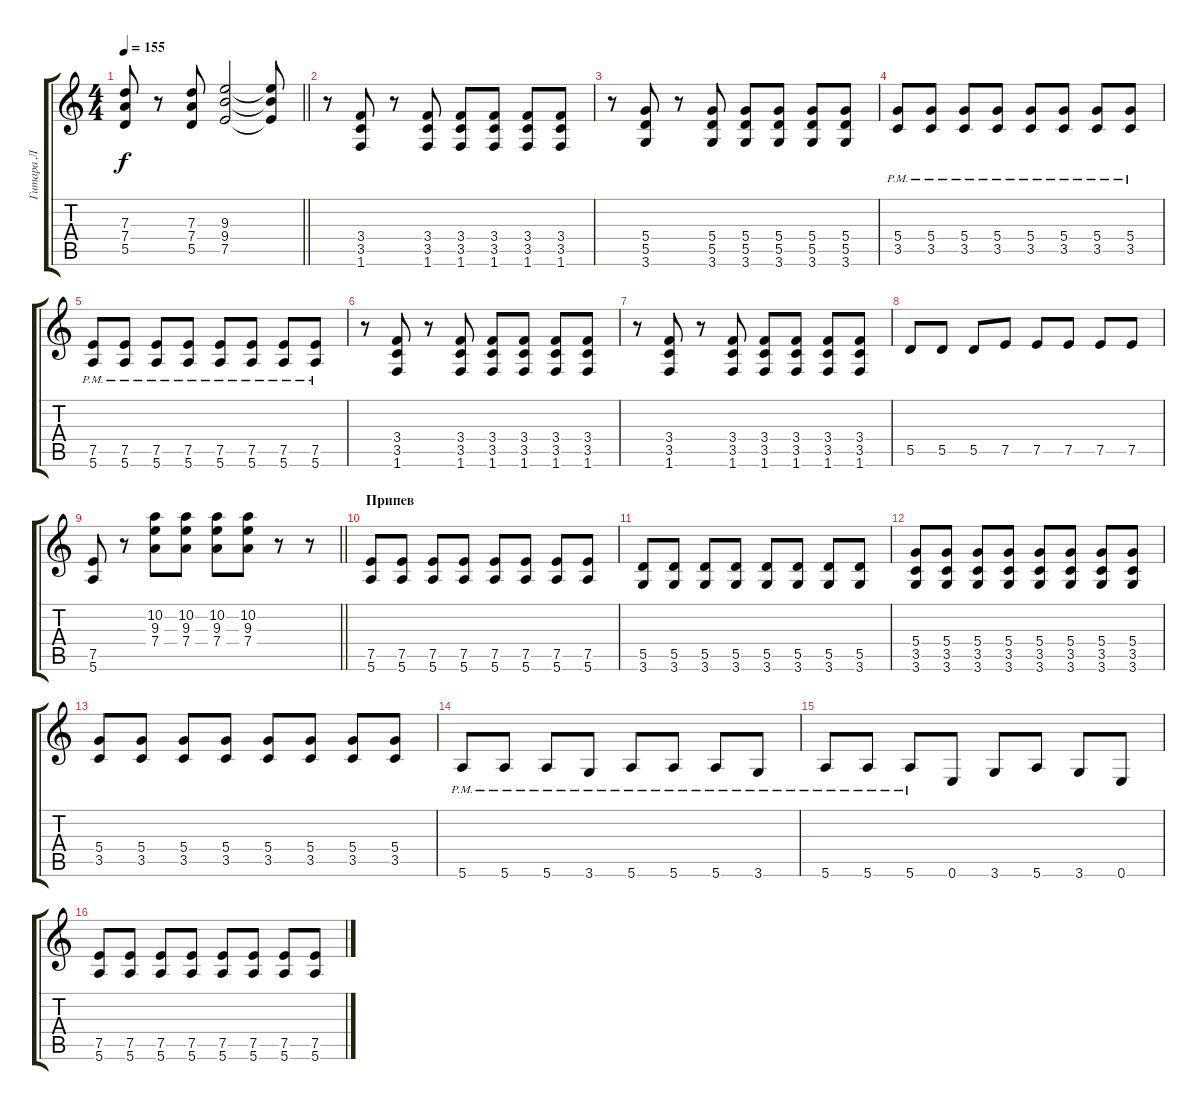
\track ("Гитара Л" "Гитара Л") {instrument overdrivenguitar}
\staff {score tabs}
\tuning (E4 B3 G3 D3 A2 E2) {hide}
\ts (4 4)
\tempo 155
\clef g2
\barLineRight lightlight
\ks c
(7.3 7.4 5.5).8{dy f} r.8 (7.3 7.4 5.5).8 (9.3 9.4 7.5).2 (9.3{t} 9.4{t} 7.5{t}).8 |
\section ("" " ")
r.8 (3.4 3.5 1.6).8 r.8 (3.4 3.5 1.6).8 (3.4 3.5 1.6).8 (3.4 3.5 1.6).8 (3.4 3.5 1.6).8 (3.4 3.5 1.6).8 |
r.8 (5.4 5.5 3.6).8 r.8 (5.4 5.5 3.6).8 (5.4 5.5 3.6).8 (5.4 5.5 3.6).8 (5.4 5.5 3.6).8 (5.4 5.5 3.6).8 |
(5.4{pm} 3.5{pm}).8 (5.4{pm} 3.5{pm}).8 (5.4{pm} 3.5{pm}).8 (5.4{pm} 3.5{pm}).8 (5.4{pm} 3.5{pm}).8 (5.4{pm} 3.5{pm}).8 (5.4{pm} 3.5{pm}).8 (5.4{pm} 3.5{pm}).8 |
(7.5{pm} 5.6{pm}).8 (7.5{pm} 5.6{pm}).8 (7.5{pm} 5.6{pm}).8 (7.5{pm} 5.6{pm}).8 (7.5{pm} 5.6{pm}).8 (7.5{pm} 5.6{pm}).8 (7.5{pm} 5.6{pm}).8 (7.5{pm} 5.6{pm}).8 |
r.8 (3.4 3.5 1.6).8 r.8 (3.4 3.5 1.6).8 (3.4 3.5 1.6).8 (3.4 3.5 1.6).8 (3.4 3.5 1.6).8 (3.4 3.5 1.6).8 |
r.8 (3.4 3.5 1.6).8 r.8 (3.4 3.5 1.6).8 (3.4 3.5 1.6).8 (3.4 3.5 1.6).8 (3.4 3.5 1.6).8 (3.4 3.5 1.6).8 |
5.5.8 5.5.8 5.5.8 7.5.8 7.5.8 7.5.8 7.5.8 7.5.8 |
\barLineRight lightlight
(7.5 5.6).8 r.8 (10.2 9.3 7.4).8 (10.2 9.3 7.4).8 (10.2 9.3 7.4).8 (10.2 9.3 7.4).8 r.8 r.8 |
\section ("" "Припев")
(7.5 5.6).8 (7.5 5.6).8 (7.5 5.6).8 (7.5 5.6).8 (7.5 5.6).8 (7.5 5.6).8 (7.5 5.6).8 (7.5 5.6).8 |
(5.5 3.6).8 (5.5 3.6).8 (5.5 3.6).8 (5.5 3.6).8 (5.5 3.6).8 (5.5 3.6).8 (5.5 3.6).8 (5.5 3.6).8 |
(5.4 3.5 3.6).8 (5.4 3.5 3.6).8 (5.4 3.5 3.6).8 (5.4 3.5 3.6).8 (5.4 3.5 3.6).8 (5.4 3.5 3.6).8 (5.4 3.5 3.6).8 (5.4 3.5 3.6).8 |
(5.4 3.5).8 (5.4 3.5).8 (5.4 3.5).8 (5.4 3.5).8 (5.4 3.5).8 (5.4 3.5).8 (5.4 3.5).8 (5.4 3.5).8 |
5.6{pm}.8 5.6{pm}.8 5.6{pm}.8 3.6{pm}.8 5.6{pm}.8 5.6{pm}.8 5.6{pm}.8 3.6{pm}.8 |
5.6{pm}.8 5.6{pm}.8 5.6{pm}.8 0.6.8 3.6.8 5.6.8 3.6.8 0.6.8 |
(7.5 5.6).8 (7.5 5.6).8 (7.5 5.6).8 (7.5 5.6).8 (7.5 5.6).8 (7.5 5.6).8 (7.5 5.6).8 (7.5 5.6).8
